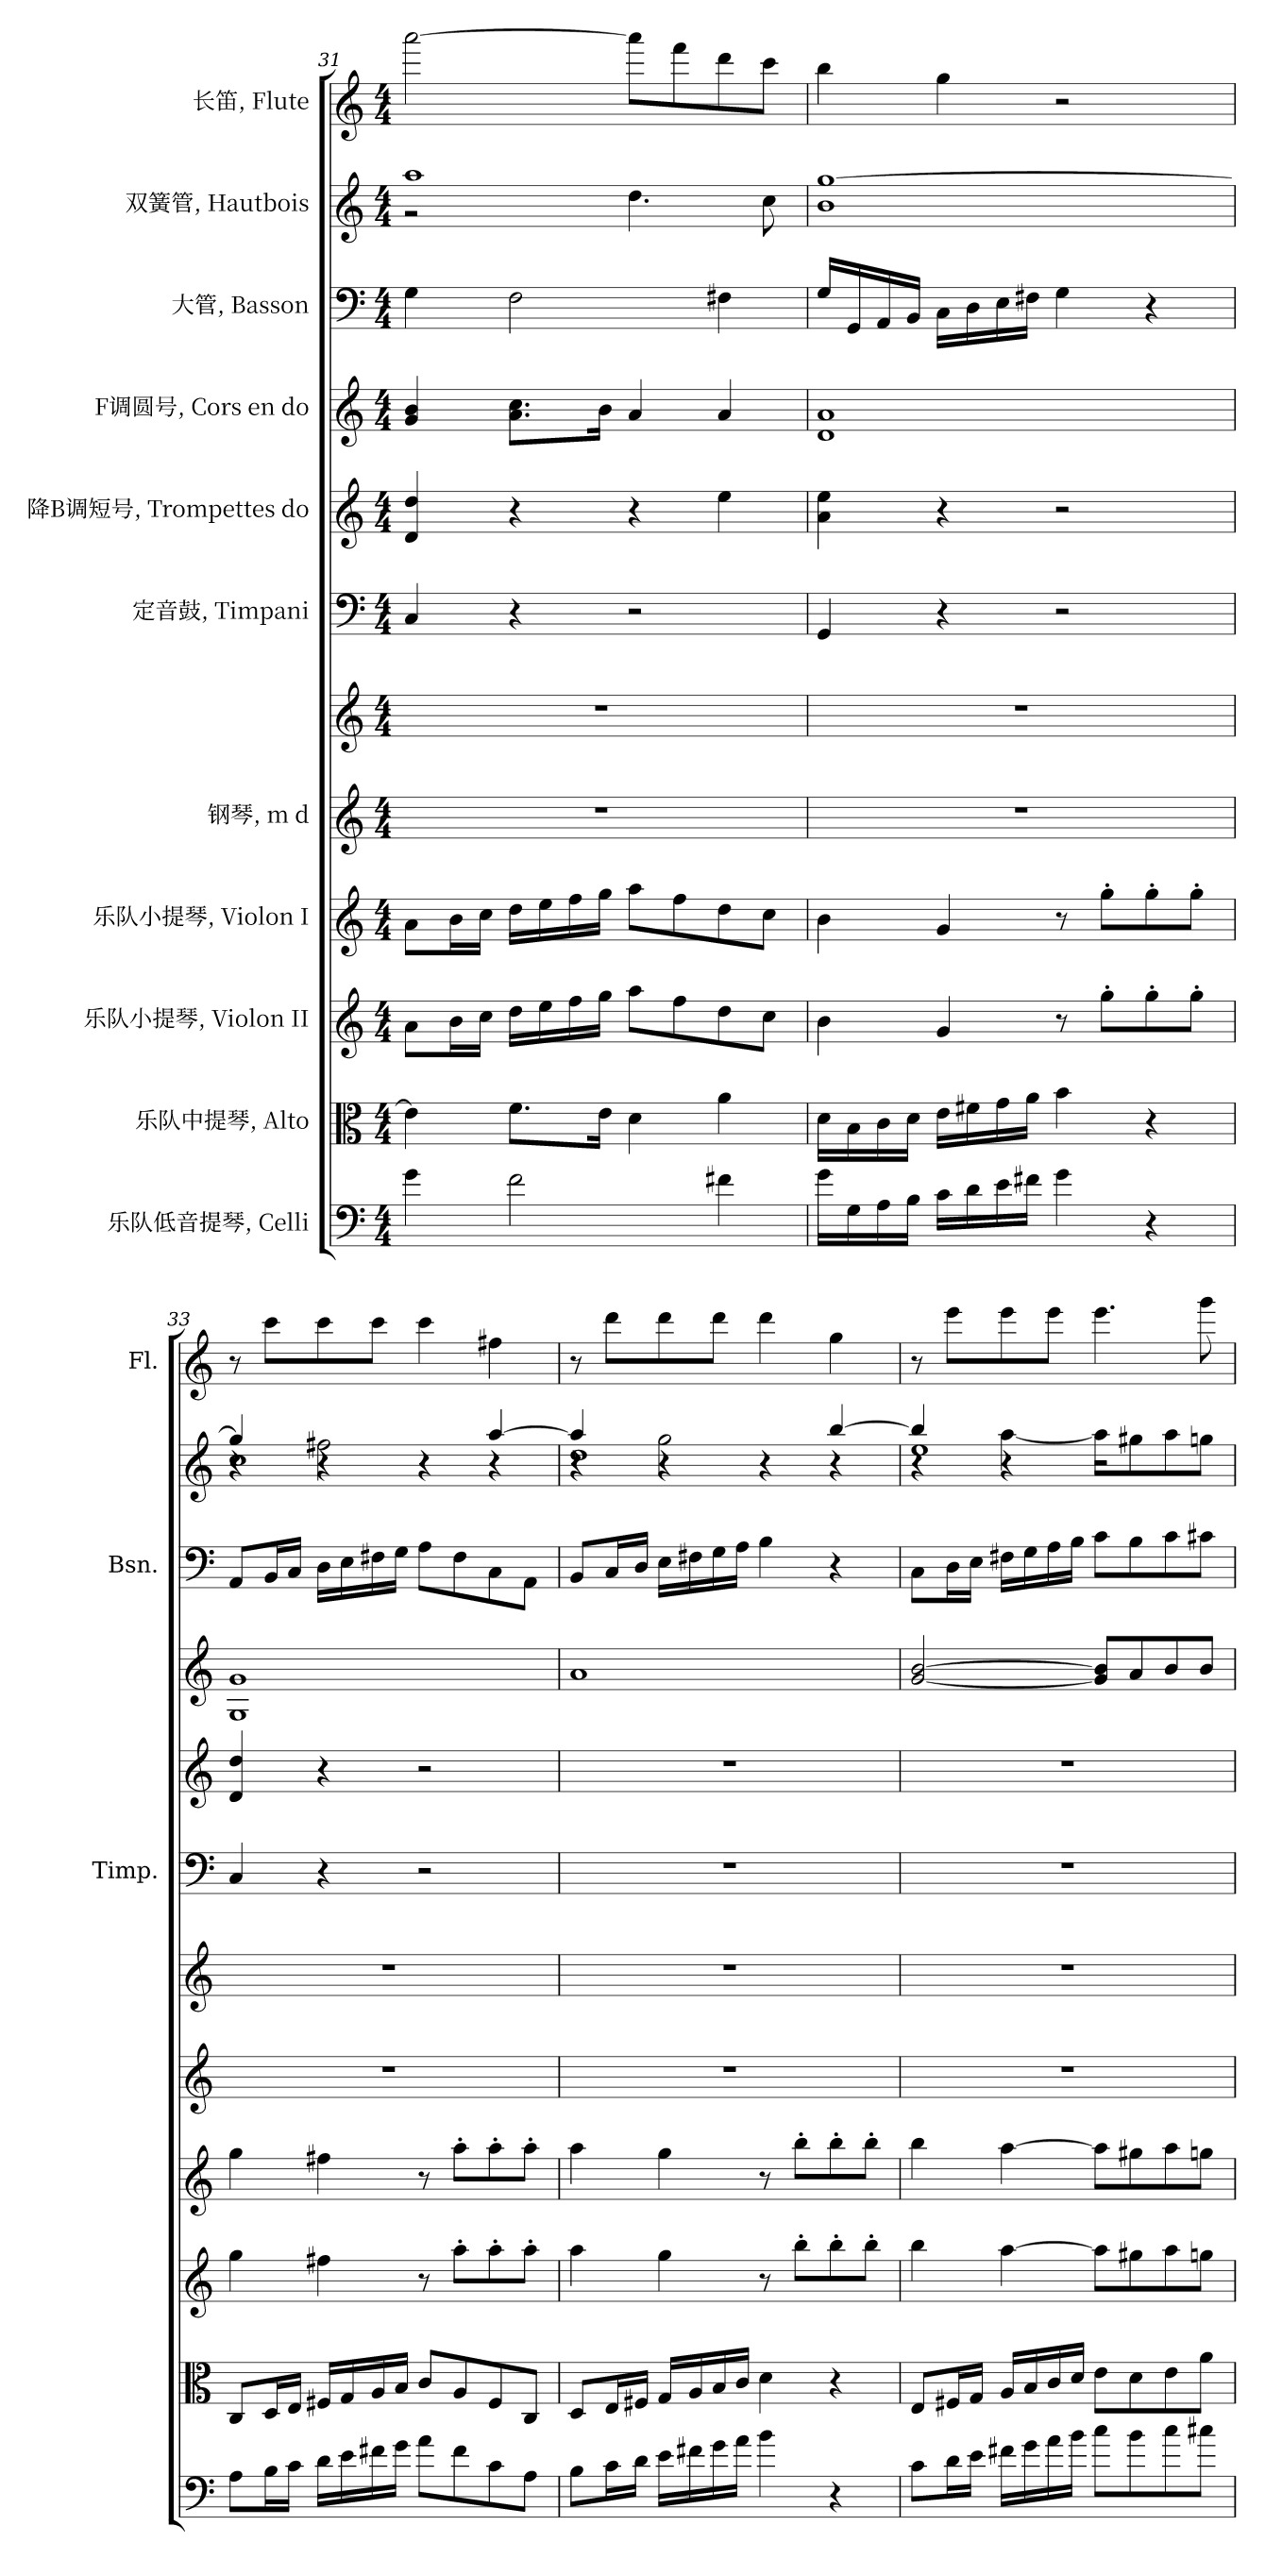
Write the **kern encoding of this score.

**kern	**kern	**kern	**kern	**kern	**kern	**kern	**kern	**kern	**kern	**kern	**kern
*part11	*part10	*part9	*part8	*part7	*part7	*part6	*part5	*part4	*part3	*part2	*part1
*staff12	*staff11	*staff10	*staff9	*staff8	*staff7	*staff6	*staff5	*staff4	*staff3	*staff2	*staff1
*I"乐队低音提琴, Celli	*I"乐队中提琴, Alto	*I"乐队小提琴, Violon II	*I"乐队小提琴, Violon I	*I"钢琴, m d	*	*I"定音鼓, Timpani	*I"降B调短号, Trompettes do	*I"F调圆号, Cors en do	*I"大管, Basson	*I"双簧管, Hautbois	*I"长笛, Flute
*	*	*	*	*	*	*I'Timp.	*	*	*I'Bsn.	*	*I'Fl.
*clefF4	*clefC3	*clefG2	*clefG2	*clefG2	*clefG2	*clefF4	*clefG2	*clefG2	*clefF4	*clefG2	*clefG2
*ITrd7c12	*	*	*	*	*	*	*ITrd1c2	*ITrd4c7	*	*	*
*k[]	*k[]	*k[]	*k[]	*k[]	*k[]	*k[]	*k[b-e-]	*k[b-]	*k[]	*k[]	*k[]
*M4/4	*M4/4	*M4/4	*M4/4	*M4/4	*M4/4	*M4/4	*M4/4	*M4/4	*M4/4	*M4/4	*M4/4
=31	=31	=31	=31	=31	=31	=31	=31	=31	=31	=31	=31
*	*	*	*	*	*	*	*	*	*	*^	*
4G\	4e\]	8a\L	8a\L	1r	1r	4C/	4c/ 4cc/	4c/ 4e/	4G\	1aa	2r	[2aaa\
.	.	16b\L	16b\L	.	.	.	.	.	.	.	.	.
.	.	16cc\JJ	16cc\JJ	.	.	.	.	.	.	.	.	.
2F\	8.f\L	16dd\LL	16dd\LL	.	.	4r	4r	8.d\ 8.f\L	2F\	.	.	.
.	.	16ee\	16ee\	.	.	.	.	.	.	.	.	.
.	.	16ff\	16ff\	.	.	.	.	.	.	.	.	.
.	16e\Jk	16gg\JJ	16gg\JJ	.	.	.	.	16e\Jk	.	.	.	.
.	4d\	8aa\L	8aa\L	.	.	2r	4r	4d/	.	.	4.dd\	8aaa\L]
.	.	8ff\	8ff\	.	.	.	.	.	.	.	.	8fff\
4F#X\	4a\	8dd\	8dd\	.	.	.	4dd\	4d/	4F#X\	.	.	8ddd\
.	.	8cc\J	8cc\J	.	.	.	.	.	.	.	8cc\	8ccc\J
=32	=32	=32	=32	=32	=32	=32	=32	=32	=32	=32	=32	=32
16G\LL	16d\LL	4b\	4b\	1r	1r	4GG/	4g\ 4dd\	1G 1d	16G/LL	[1gg	1b	4bb\
16GG\	16B\	.	.	.	.	.	.	.	16GG/	.	.	.
16AA\	16c\	.	.	.	.	.	.	.	16AA/	.	.	.
16BB\JJ	16d\JJ	.	.	.	.	.	.	.	16BB/JJ	.	.	.
16C\LL	16e\LL	4g/	4g/	.	.	4r	4r	.	16C\LL	.	.	4gg\
16D\	16f#X\	.	.	.	.	.	.	.	16D\	.	.	.
16E\	16g\	.	.	.	.	.	.	.	16E\	.	.	.
16F#X\JJ	16a\JJ	.	.	.	.	.	.	.	16F#X\JJ	.	.	.
4G\	4b\	8r	8r	.	.	2r	2r	.	4G\	.	.	2r
.	.	8gg'\L	8gg'\L	.	.	.	.	.	.	.	.	.
4r	4r	8gg'\	8gg'\	.	.	.	.	.	4r	.	.	.
.	.	8gg'\J	8gg'\J	.	.	.	.	.	.	.	.	.
!!LO:PB:g=z
=33	=33	=33	=33	=33	=33	=33	=33	=33	=33	=33	=33	=33
*	*	*	*	*	*	*	*	*	*	*	*^	*
8AA\L	8C/L	4gg\	4gg\	1r	1r	4C/	4c/ 4cc/	1C 1c	8AA/L	4gg/]	4r	1cc	8r
16BB\L	16D/L	.	.	.	.	.	.	.	16BB/L	.	.	.	8ccc\L
16C\JJ	16E/JJ	.	.	.	.	.	.	.	16C/JJ	.	.	.	.
16D\LL	16F#X/LL	4ff#X\	4ff#X\	.	.	4r	4r	.	16D\LL	4r	2ff#X\	.	8ccc\
16E\	16G/	.	.	.	.	.	.	.	16E\	.	.	.	.
16F#X\	16A/	.	.	.	.	.	.	.	16F#X\	.	.	.	8ccc\J
16G\JJ	16B/JJ	.	.	.	.	.	.	.	16G\JJ	.	.	.	.
8A\L	8c/L	8r	8r	.	.	2r	2r	.	8A\L	4r	.	.	4ccc\
8F#\	8A/	8aa'\L	8aa'\L	.	.	.	.	.	8F#\	.	.	.	.
8C\	8F#/	8aa'\	8aa'\	.	.	.	.	.	8C\	[4aa/	4r	.	4ff#X\
8AA\J	8C/J	8aa'\J	8aa'\J	.	.	.	.	.	8AA\J	.	.	.	.
=34	=34	=34	=34	=34	=34	=34	=34	=34	=34	=34	=34	=34	=34
8BB\L	8D/L	4aa\	4aa\	1r	1r	1r	1r	1d	8BB/L	4aa/]	4r	1dd	8r
16C\L	16E/L	.	.	.	.	.	.	.	16C/L	.	.	.	8ddd\L
16D\JJ	16F#X/JJ	.	.	.	.	.	.	.	16D/JJ	.	.	.	.
16E\LL	16G/LL	4gg\	4gg\	.	.	.	.	.	16E\LL	4r	2gg\	.	8ddd\
16F#X\	16A/	.	.	.	.	.	.	.	16F#X\	.	.	.	.
16G\	16B/	.	.	.	.	.	.	.	16G\	.	.	.	8ddd\J
16A\JJ	16c/JJ	.	.	.	.	.	.	.	16A\JJ	.	.	.	.
4B\	4d\	8r	8r	.	.	.	.	.	4B\	4r	.	.	4ddd\
.	.	8bb'\L	8bb'\L	.	.	.	.	.	.	.	.	.	.
4r	4r	8bb'\	8bb'\	.	.	.	.	.	4r	[4bb/	4r	.	4gg\
.	.	8bb'\J	8bb'\J	.	.	.	.	.	.	.	.	.	.
!!LO:PB:g=z
=35	=35	=35	=35	=35	=35	=35	=35	=35	=35	=35	=35	=35	=35
8C\L	8E/L	4bb\	4bb\	1r	1r	1r	1r	[2c/ [2e/	8C\L	4bb/]	4r	1ee	8r
16D\L	16F#X/L	.	.	.	.	.	.	.	16D\L	.	.	.	8eee\L
16E\JJ	16G/JJ	.	.	.	.	.	.	.	16E\JJ	.	.	.	.
16F#X\LL	16A/LL	[4aa\	[4aa\	.	.	.	.	.	16F#X\LL	4r	[4aa\	.	8eee\
16G\	16B/	.	.	.	.	.	.	.	16G\	.	.	.	.
16A\	16c/	.	.	.	.	.	.	.	16A\	.	.	.	8eee\J
16B\JJ	16d/JJ	.	.	.	.	.	.	.	16B\JJ	.	.	.	.
8c\L	8e\L	8aa\L]	8aa\L]	.	.	.	.	8c/] 8e/]L	8c\L	2r	8aa\L]	.	4.eee\
8B\	8d\	8gg#X\	8gg#X\	.	.	.	.	8d/	8B\	.	8gg#X\	.	.
8c\	8e\	8aa\	8aa\	.	.	.	.	8e/	8c\	.	8aa\	.	.
8c#X\J	8a\J	8ggn\J	8ggn\J	.	.	.	.	8e/J	8c#X\J	.	8ggn\J	.	8ggg\
*	*	*	*	*	*	*	*	*	*	*v	*v	*v	*
=	=	=	=	=	=	=	=	=	=	=	=
*-	*-	*-	*-	*-	*-	*-	*-	*-	*-	*-	*-
